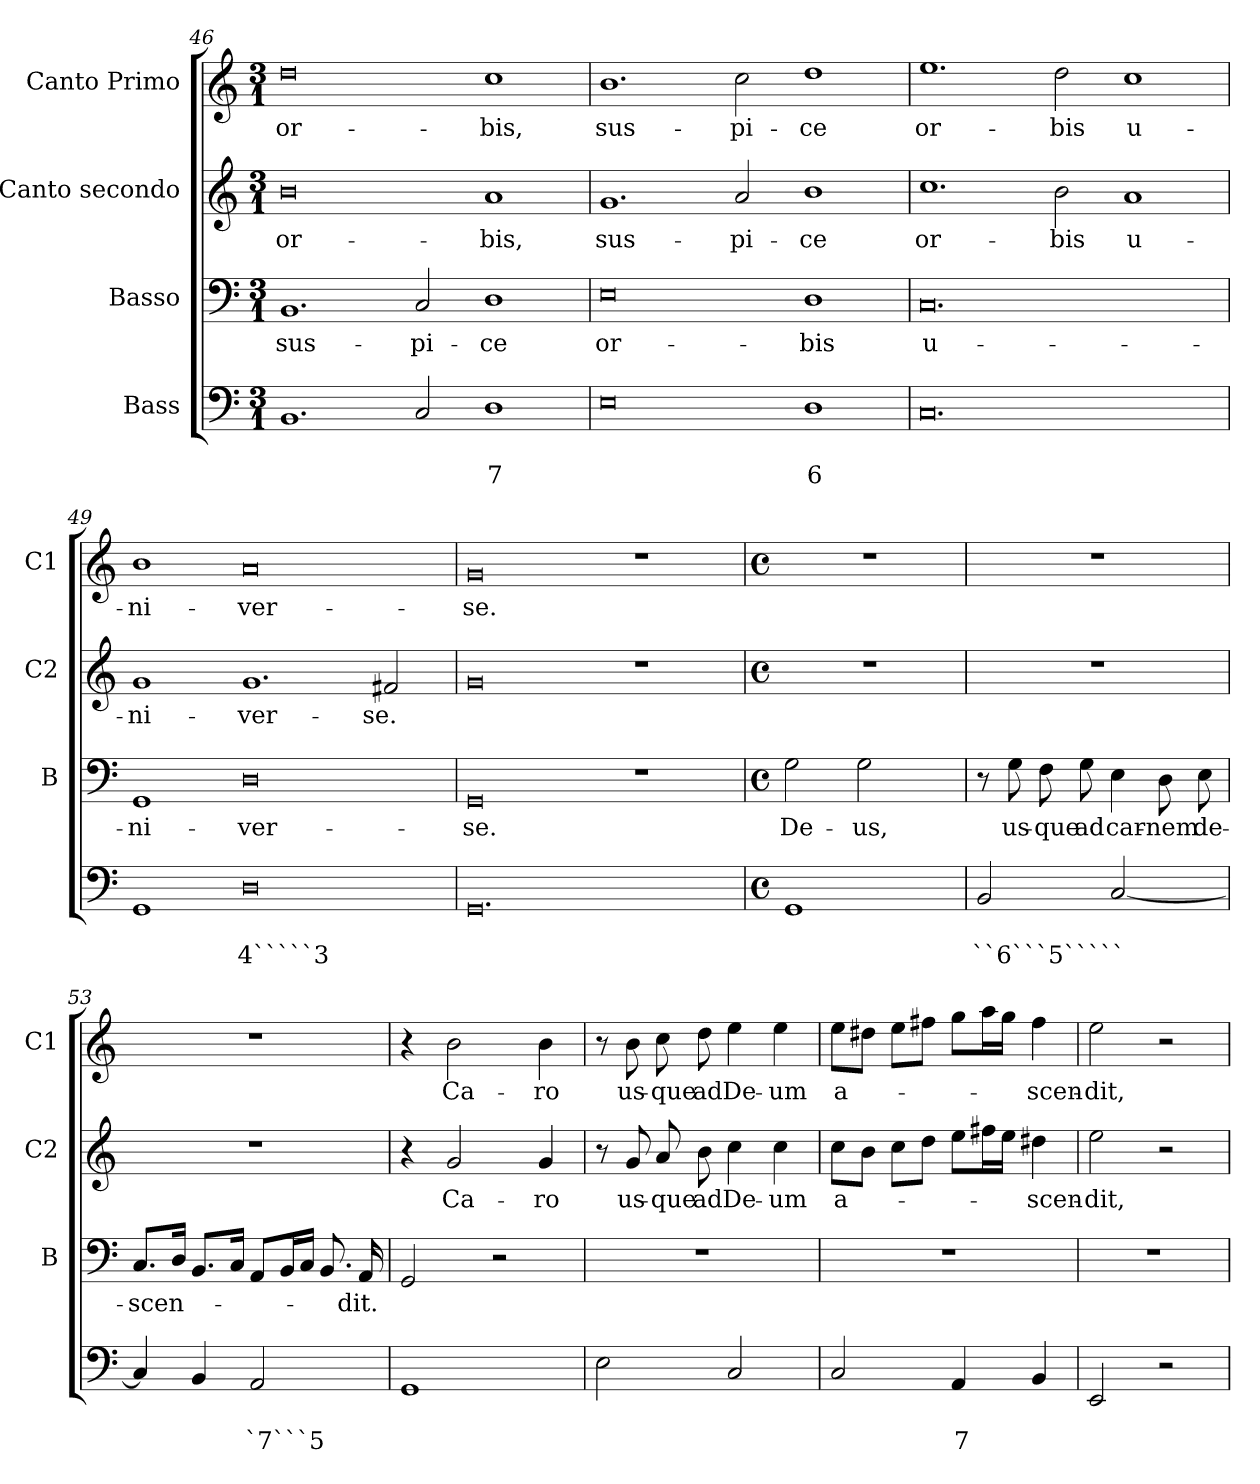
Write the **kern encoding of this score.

**kern	**text	**text	**kern	**text	**kern	**text	**kern	**text
*part4	*part4	*part4	*part3	*part3	*part2	*part2	*part1	*part1
*staff4	*staff4	*staff4	*staff3	*staff3	*staff2	*staff2	*staff1	*staff1
*I"Bass	*	*	*I"Basso	*	*I"Canto  secondo	*	*I"Canto  Primo	*
*	*	*	*I'B	*	*I'C2	*	*I'C1	*
*clefF4	*	*	*clefF4	*	*clefG2	*	*clefG2	*
*k[]	*	*	*k[]	*	*k[]	*	*k[]	*
*C:	*	*	*C:	*	*C:	*	*C:	*
*M3/1	*	*	*M3/1	*	*M3/1	*	*M3/1	*
=46	=46	=46	=46	=46	=46	=46	=46	=46
!	!	!	!	!LO:LY:b	!	!LO:LY:b	!	!LO:LY:b
1.BB	.	.	1.BB	sus-	0b	or-	0dd	or-
!	!	!	!	!LO:LY:b	!	!	!	!
2C/	.	.	2C/	-pi-	.	.	.	.
!	!	!LO:LY:b	!	!LO:LY:b	!	!LO:LY:b	!	!LO:LY:b
1D	.	7	1D	-ce	1a	-bis,	1cc	-bis,
=47	=47	=47	=47	=47	=47	=47	=47	=47
!	!	!	!	!LO:LY:b	!	!LO:LY:b	!	!LO:LY:b
0E	.	.	0E	or-	1.g	sus-	1.b	sus-
!	!	!	!	!	!	!LO:LY:b	!	!LO:LY:b
.	.	.	.	.	2a/	-pi-	2cc\	-pi-
!	!	!LO:LY:b	!	!LO:LY:b	!	!LO:LY:b	!	!LO:LY:b
1D	.	6	1D	-bis	1b	-ce	1dd	-ce
=48	=48	=48	=48	=48	=48	=48	=48	=48
!	!	!	!	!LO:LY:b	!	!LO:LY:b	!	!LO:LY:b
0.C	.	.	0.C	u-	1.cc	or-	1.ee	or-
!	!	!	!	!	!	!LO:LY:b	!	!LO:LY:b
.	.	.	.	.	2b\	-bis	2dd\	-bis
!	!	!	!	!	!	!LO:LY:b	!	!LO:LY:b
.	.	.	.	.	1a	u-	1cc	u-
=49	=49	=49	=49	=49	=49	=49	=49	=49
!	!	!	!	!LO:LY:b	!	!LO:LY:b	!	!LO:LY:b
1GG	.	.	1GG	-ni-	1g	-ni-	1b	-ni-
!	!	!LO:LY:b	!	!LO:LY:b	!	!LO:LY:b	!	!LO:LY:b
0D	.	4`````3	0D	-ver-	1.g	-ver-	0a	-ver-
!	!	!	!	!	!	!LO:LY:b	!	!
.	.	.	.	.	2f#X/	-se.	.	.
=50	=50	=50	=50	=50	=50	=50	=50	=50
!	!	!	!	!LO:LY:b	!	!	!	!LO:LY:b
0.GG	.	.	0GG	-se.	0g	.	0g	-se.
.	.	.	1r	.	1r	.	1r	.
!!LO:LB:g=z
=51	=51	=51	=51	=51	=51	=51	=51	=51
*M4/4	*	*	*M4/4	*	*M4/4	*	*M4/4	*
*met(c)	*	*	*met(c)	*	*met(c)	*	*met(c)	*
!	!	!	!	!LO:LY:b	!	!	!	!
1GG	.	.	2G\	De-	1r	.	1r	.
!	!	!	!	!LO:LY:b	!	!	!	!
.	.	.	2G\	-us,	.	.	.	.
=52	=52	=52	=52	=52	=52	=52	=52	=52
!	!	!LO:LY:b	!	!	!	!	!	!
2BB/	.	``6```5`````	8r	.	1r	.	1r	.
!	!	!	!	!LO:LY:b	!	!	!	!
.	.	.	8G\	us-	.	.	.	.
!	!	!	!	!LO:LY:b	!	!	!	!
.	.	.	8F\	-que	.	.	.	.
!	!	!	!	!LO:LY:b	!	!	!	!
.	.	.	8G\	ad	.	.	.	.
!	!	!	!	!LO:LY:b	!	!	!	!
[2C/	.	.	4E\	car-	.	.	.	.
!	!	!	!	!LO:LY:b	!	!	!	!
.	.	.	8D\	-nem	.	.	.	.
!	!	!	!	!LO:LY:b	!	!	!	!
.	.	.	8E\	de-	.	.	.	.
=53	=53	=53	=53	=53	=53	=53	=53	=53
!	!	!	!	!LO:LY:b	!	!	!	!
4C/]	.	.	8.C/L	-scen-	1r	.	1r	.
.	.	.	16D/Jk	.	.	.	.	.
4BB/	.	.	8.BB/L	.	.	.	.	.
.	.	.	16C/Jk	.	.	.	.	.
!	!	!LO:LY:b	!	!	!	!	!	!
2AA/	.	`7```5	8AA/L	.	.	.	.	.
.	.	.	16BB/L	.	.	.	.	.
.	.	.	16C/JJ	.	.	.	.	.
.	.	.	8.BB/	.	.	.	.	.
!	!	!	!	!LO:LY:b	!	!	!	!
.	.	.	16AA/	-dit.	.	.	.	.
=54	=54	=54	=54	=54	=54	=54	=54	=54
1GG	.	.	2GG/	.	4r	.	4r	.
!	!	!	!	!	!	!LO:LY:b	!	!LO:LY:b
.	.	.	.	.	2g/	Ca-	2b\	Ca-
.	.	.	2r	.	.	.	.	.
!	!	!	!	!	!	!LO:LY:b	!	!LO:LY:b
.	.	.	.	.	4g/	-ro	4b\	-ro
=55	=55	=55	=55	=55	=55	=55	=55	=55
2E\	.	.	1r	.	8r	.	8r	.
!	!	!	!	!	!	!LO:LY:b	!	!LO:LY:b
.	.	.	.	.	8g/	us-	8b\	us-
!	!	!	!	!	!	!LO:LY:b	!	!LO:LY:b
.	.	.	.	.	8a/	-que	8cc\	-que
!	!	!	!	!	!	!LO:LY:b	!	!LO:LY:b
.	.	.	.	.	8b\	ad	8dd\	ad
!	!	!	!	!	!	!LO:LY:b	!	!LO:LY:b
2C/	.	.	.	.	4cc\	De-	4ee\	De-
!	!	!	!	!	!	!LO:LY:b	!	!LO:LY:b
.	.	.	.	.	4cc\	-um	4ee\	-um
=56	=56	=56	=56	=56	=56	=56	=56	=56
!	!	!	!	!	!	!LO:LY:b	!	!LO:LY:b
2C/	.	.	1r	.	8cc\L	a-	8ee\L	a-
.	.	.	.	.	8b\J	.	8dd#X\J	.
.	.	.	.	.	8cc\L	.	8ee\L	.
.	.	.	.	.	8dd\J	.	8ff#X\J	.
!	!	!LO:LY:b	!	!	!	!	!	!
4AA/	.	7	.	.	8ee\L	.	8gg\L	.
.	.	.	.	.	16ff#X\L	.	16aa\L	.
.	.	.	.	.	16ee\JJ	.	16gg\JJ	.
!	!	!	!	!	!	!LO:LY:b	!	!LO:LY:b
4BB/	.	.	.	.	4dd#X\	-scen-	4ff#\	-scen-
!!LO:PB:g=z
=57	=57	=57	=57	=57	=57	=57	=57	=57
!	!	!	!	!	!	!LO:LY:b	!	!LO:LY:b
2EE/	.	.	1r	.	2ee\	-dit,	2ee\	-dit,
2r	.	.	.	.	2r	.	2r	.
=	=	=	=	=	=	=	=	=
*-	*-	*-	*-	*-	*-	*-	*-	*-
